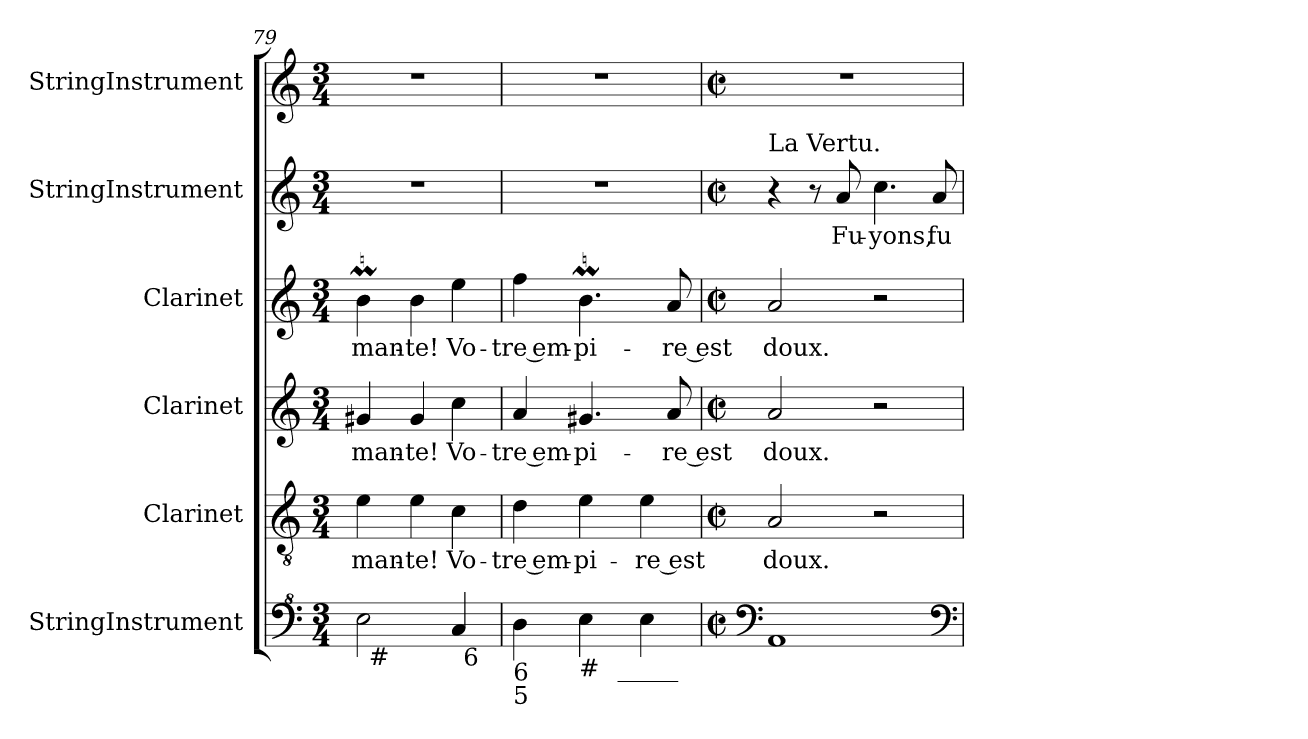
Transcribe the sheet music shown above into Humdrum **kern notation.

**kern	**kern	**text	**kern	**text	**kern	**text	**kern	**text	**kern
*part6	*part5	*part5	*part4	*part4	*part3	*part3	*part2	*part2	*part1
*staff6	*staff5	*staff5	*staff4	*staff4	*staff3	*staff3	*staff2	*staff2	*staff1
*I"StringInstrument	*I"Clarinet	*	*I"Clarinet	*	*I"Clarinet	*	*I"StringInstrument	*	*I"StringInstrument
*I'Str	*I'Cl	*	*I'Cl	*	*I'Cl	*	*I'Str	*	*I'Str
*clefF^4	*clefGv2	*	*clefG2	*	*clefG2	*	*clefG2	*	*clefG2
*	*ITrd1c2	*	*ITrd1c2	*	*ITrd1c2	*	*	*	*
*k[]	*k[b-e-]	*	*k[b-e-]	*	*k[b-e-]	*	*k[]	*	*k[]
*C:	*B-:	*	*B-:	*	*B-:	*	*C:	*	*C:
*M3/4	*M3/4	*	*M3/4	*	*M3/4	*	*M3/4	*	*M3/4
=79	=79	=79	=79	=79	=79	=79	=79	=79	=79
*^	*	*	*	*	*	*	*	*	*
2e\	32ryy	4d\	-man-	4f#X/	-man-	4aM\	-man-	2.r	.	2.r
!	!LO:TX:b:t=#	!	!	!	!	!	!	!	!	!
.	2ryy	.	.	.	.	.	.	.	.	.
.	.	4d\	-te!	4f#/	-te!	4a\	-te!	.	.	.
4c/	.	4B-\	Vo-	4b-\	Vo-	4dd\	Vo-	.	.	.
!	!LO:TX:b:t=6	!	!	!	!	!	!	!	!	!
.	8..ryy	.	.	.	.	.	.	.	.	.
!!LO:LB:g=z
=80	=80	=80	=80	=80	=80	=80	=80	=80	=80	=80
!LO:TX:b:t=6\n5	!	!	!	!	!	!	!	!	!	!
4d\	4ryy	4c\	-tre em-	4g/	-tre em-	4ee-\	-tre em-	2.r	.	2.r
!LO:TX:b:t=#	!	!	!	!	!	!	!	!	!	!
4e\	8ryy	4d\	-pi-	4.f#X/	-pi-	4.aM\	-pi-	.	.	.
.	32ryy	.	.	.	.	.	.	.	.	.
!	!LO:TX:b:t=_____	!	!	!	!	!	!	!	!	!
.	4ryy	.	.	.	.	.	.	.	.	.
4e\	.	4d\	-re est	.	.	.	.	.	.	.
.	.	.	.	8g/	-re est	8g/	-re est	.	.	.
.	16.ryy	.	.	.	.	.	.	.	.	.
*v	*v	*	*	*	*	*	*	*	*	*
=81	=81	=81	=81	=81	=81	=81	=81	=81	=81
*M2/2	*M2/2	*	*M2/2	*	*M2/2	*	*M2/2	*	*M2/2
*met(c|)	*met(c|)	*	*met(c|)	*	*met(c|)	*	*met(c|)	*	*met(c|)
*^	*	*	*	*	*	*	*	*	*
!	!	!	!	!	!	!	!	!LO:TX:a:t=La Vertu.	!	!
*v	*v	*	*	*	*	*	*	*	*	*
1A	2G/	doux.	2g/	doux.	2g/	doux.	4r	.	1r
.	.	.	.	.	.	.	8r	.	.
.	.	.	.	.	.	.	8a/	Fu-	.
.	2r	.	2r	.	2r	.	4.cc\	-yons,	.
.	.	.	.	.	.	.	8a/	fu-	.
*clefF4	*	*	*	*	*	*	*	*	*
=	=	=	=	=	=	=	=	=	=
*-	*-	*-	*-	*-	*-	*-	*-	*-	*-
